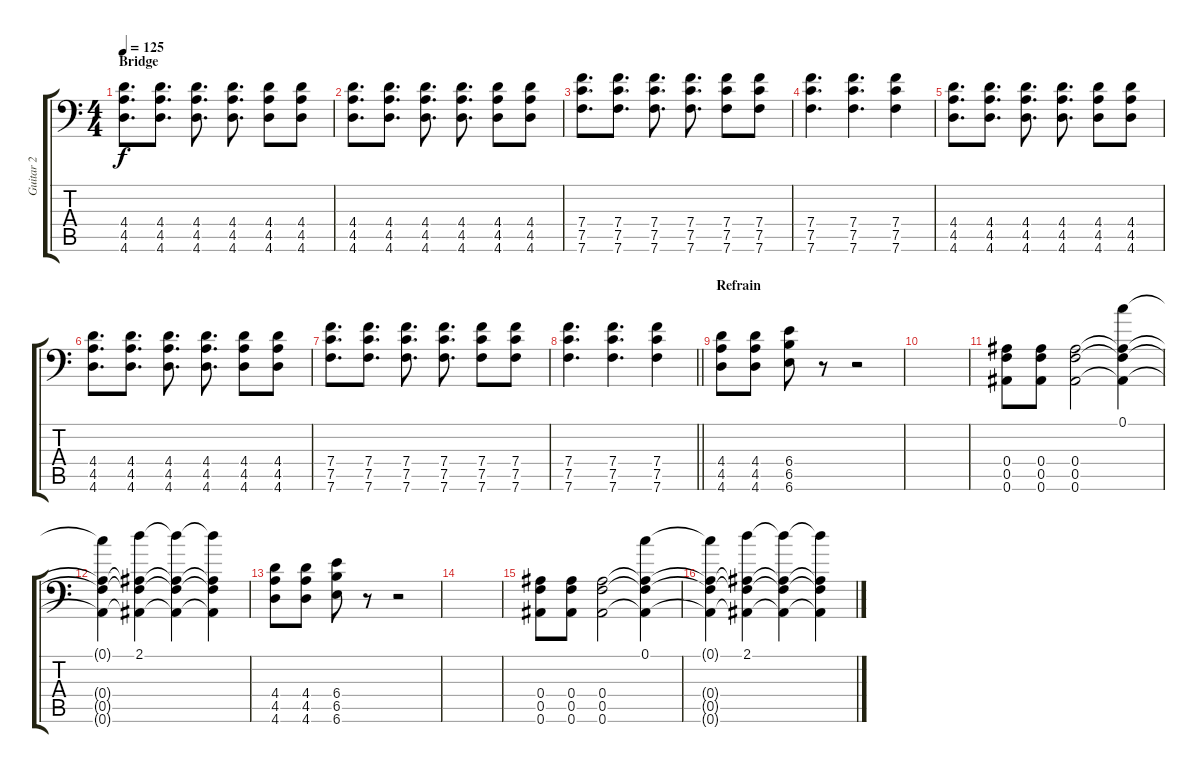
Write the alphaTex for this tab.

\track ("Guitar 2" "Guitar 2") {instrument electricguitarclean}
\staff {score tabs}
\tuning (C4 G3 Eb3 Bb2 F2 Bb1) {hide}
\ts (4 4)
\section ("" "Bridge")
\tempo 125
\clef f4
\ks c
(4.4 4.5 4.6).8{d dy f} (4.4 4.5 4.6).8{d} (4.4 4.5 4.6).8{d} (4.4 4.5 4.6).8{d} (4.4 4.5 4.6).8 (4.4 4.5 4.6).8 |
(4.4 4.5 4.6).8{d} (4.4 4.5 4.6).8{d} (4.4 4.5 4.6).8{d} (4.4 4.5 4.6).8{d} (4.4 4.5 4.6).8 (4.4 4.5 4.6).8 |
(7.4 7.5 7.6).8{d} (7.4 7.5 7.6).8{d} (7.4 7.5 7.6).8{d} (7.4 7.5 7.6).8{d} (7.4 7.5 7.6).8 (7.4 7.5 7.6).8 |
(7.4 7.5 7.6).4{d} (7.4 7.5 7.6).4{d} (7.4 7.5 7.6).4 |
(4.4 4.5 4.6).8{d} (4.4 4.5 4.6).8{d} (4.4 4.5 4.6).8{d} (4.4 4.5 4.6).8{d} (4.4 4.5 4.6).8 (4.4 4.5 4.6).8 |
(4.4 4.5 4.6).8{d} (4.4 4.5 4.6).8{d} (4.4 4.5 4.6).8{d} (4.4 4.5 4.6).8{d} (4.4 4.5 4.6).8 (4.4 4.5 4.6).8 |
(7.4 7.5 7.6).8{d} (7.4 7.5 7.6).8{d} (7.4 7.5 7.6).8{d} (7.4 7.5 7.6).8{d} (7.4 7.5 7.6).8 (7.4 7.5 7.6).8 |
\barLineRight lightlight
(7.4 7.5 7.6).4{d} (7.4 7.5 7.6).4{d} (7.4 7.5 7.6).4 |
\section ("" "Refrain")
(4.4 4.5 4.6).8 (4.4 4.5 4.6).8 (6.4 6.5 6.6).8 r.8 r.2 |
|
(0.4 0.5 0.6).8 (0.4 0.5 0.6).8 (0.4 0.5 0.6).2 (0.1 0.4{t} 0.5{t} 0.6{t}).4 |
(0.1{t} 0.4{t} 0.5{t} 0.6{t}).4 (2.1 0.4{t} 0.5{t} 0.6{t}).4 (2.1{t} 0.4{t} 0.5{t} 0.6{t}).4 (2.1{t} 0.4{t} 0.5{t} 0.6{t}).4 |
(4.4 4.5 4.6).8 (4.4 4.5 4.6).8 (6.4 6.5 6.6).8 r.8 r.2 |
|
(0.4 0.5 0.6).8 (0.4 0.5 0.6).8 (0.4 0.5 0.6).2 (0.1 0.4{t} 0.5{t} 0.6{t}).4 |
(0.1{t} 0.4{t} 0.5{t} 0.6{t}).4 (2.1 0.4{t} 0.5{t} 0.6{t}).4 (2.1{t} 0.4{t} 0.5{t} 0.6{t}).4 (2.1{t} 0.4{t} 0.5{t} 0.6{t}).4
